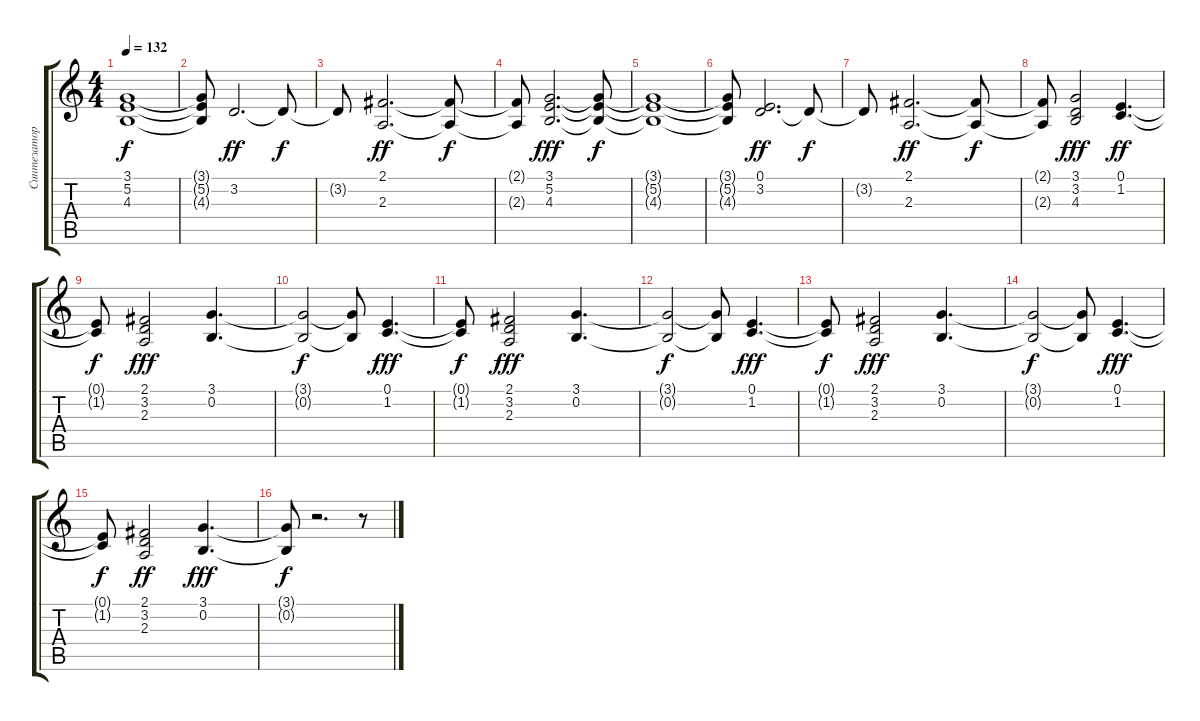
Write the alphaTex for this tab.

\track ("Синтезатор (Ритм)" "Синтезатор") {instrument pad3polysynth}
\staff {score tabs}
\tuning (E4 B3 G3 D3 A2 E2) {hide}
\ts (4 4)
\tempo 132
\clef g2
\ks c
(3.1{t} 5.2{t} 4.3{t}).1{dy f} |
(3.1{t} 5.2{t} 4.3{t}).8 3.2.2{d dy ff} 3.2{t}.8{dy f} |
3.2{t}.8 (2.1 2.3).2{d dy ff} (2.1{t} 2.3{t}).8{dy f} |
(2.1{t} 2.3{t}).8 (3.1 5.2 4.3).2{d dy fff} (3.1{t} 5.2{t} 4.3{t}).8{dy f} |
(3.1{t} 5.2{t} 4.3{t}).1 |
(3.1{t} 5.2{t} 4.3{t}).8 (0.1 3.2).2{d dy ff} 3.2{t}.8{dy f} |
3.2{t}.8 (2.1 2.3).2{d dy ff} (2.1{t} 2.3{t}).8{dy f} |
(2.1{t} 2.3{t}).8 (3.1 3.2 4.3).2{dy fff} (0.1 1.2).4{d dy ff} |
(0.1{t} 1.2{t}).8{dy f} (2.1 3.2 2.3).2{dy fff} (3.1 0.2).4{d} |
(3.1{t} 0.2{t}).2{dy f} (3.1{t} 0.2{t}).8 (0.1 1.2).4{d dy fff} |
(0.1{t} 1.2{t}).8{dy f} (2.1 3.2 2.3).2{dy fff} (3.1 0.2).4{d} |
(3.1{t} 0.2{t}).2{dy f} (3.1{t} 0.2{t}).8 (0.1 1.2).4{d dy fff} |
(0.1{t} 1.2{t}).8{dy f} (2.1 3.2 2.3).2{dy fff} (3.1 0.2).4{d} |
(3.1{t} 0.2{t}).2{dy f} (3.1{t} 0.2{t}).8 (0.1 1.2).4{d dy fff} |
(0.1{t} 1.2{t}).8{dy f} (2.1 3.2 2.3).2{dy ff} (3.1 0.2).4{d dy fff} |
(3.1{t} 0.2{t}).8{dy f} r.2{d} r.8
